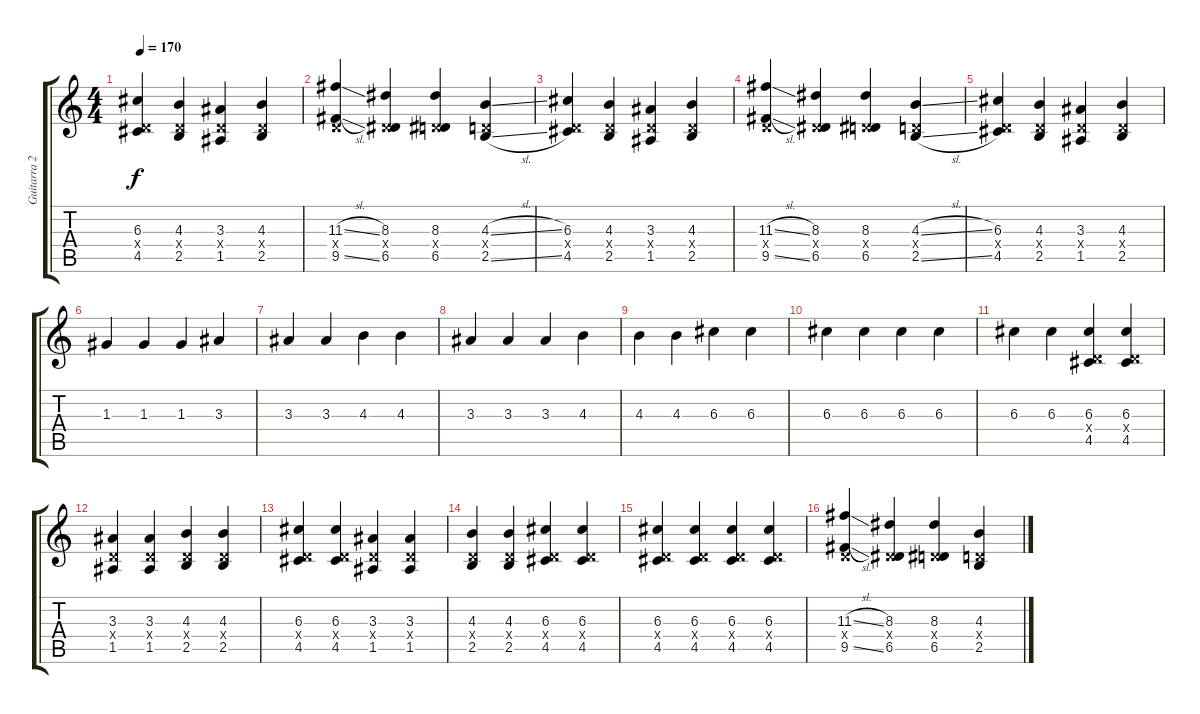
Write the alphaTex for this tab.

\track ("Guitarra 2" "Guitarra 2") {instrument distortionguitar}
\staff {score tabs}
\tuning (E4 B3 G3 D3 A2 E2) {hide}
\ts (4 4)
\tempo 170
\clef g2
\ks c
(6.3 0.4{x} 4.5).4{dy f} (4.3 0.4{x} 2.5).4 (3.3 0.4{x} 1.5).4 (4.3 0.4{x} 2.5).4 |
(11.3{sl} 0.4{x} 9.5{sl}).4 (8.3 0.4{x} 6.5).4 (8.3 0.4{x} 6.5).4 (4.3{sl} 0.4{x} 2.5{sl}).4 |
(6.3 0.4{x} 4.5).4 (4.3 0.4{x} 2.5).4 (3.3 0.4{x} 1.5).4 (4.3 0.4{x} 2.5).4 |
(11.3{sl} 0.4{x} 9.5{sl}).4 (8.3 0.4{x} 6.5).4 (8.3 0.4{x} 6.5).4 (4.3{sl} 0.4{x} 2.5{sl}).4 |
(6.3 0.4{x} 4.5).4 (4.3 0.4{x} 2.5).4 (3.3 0.4{x} 1.5).4 (4.3 0.4{x} 2.5).4 |
1.3.4 1.3.4 1.3.4 3.3.4 |
3.3.4 3.3.4 4.3.4 4.3.4 |
3.3.4 3.3.4 3.3.4 4.3.4 |
4.3.4 4.3.4 6.3.4 6.3.4 |
6.3.4 6.3.4 6.3.4 6.3.4 |
6.3.4 6.3.4 (6.3 0.4{x} 4.5).4 (6.3 0.4{x} 4.5).4 |
(3.3 0.4{x} 1.5).4 (3.3 0.4{x} 1.5).4 (4.3 0.4{x} 2.5).4 (4.3 0.4{x} 2.5).4 |
(6.3 0.4{x} 4.5).4 (6.3 0.4{x} 4.5).4 (3.3 0.4{x} 1.5).4 (3.3 0.4{x} 1.5).4 |
(4.3 0.4{x} 2.5).4 (4.3 0.4{x} 2.5).4 (6.3 0.4{x} 4.5).4 (6.3 0.4{x} 4.5).4 |
(6.3 0.4{x} 4.5).4 (6.3 0.4{x} 4.5).4 (6.3 0.4{x} 4.5).4 (6.3 0.4{x} 4.5).4 |
(11.3{sl} 0.4{x} 9.5{sl}).4 (8.3 0.4{x} 6.5).4 (8.3 0.4{x} 6.5).4 (4.3{sl} 0.4{x} 2.5{sl}).4
